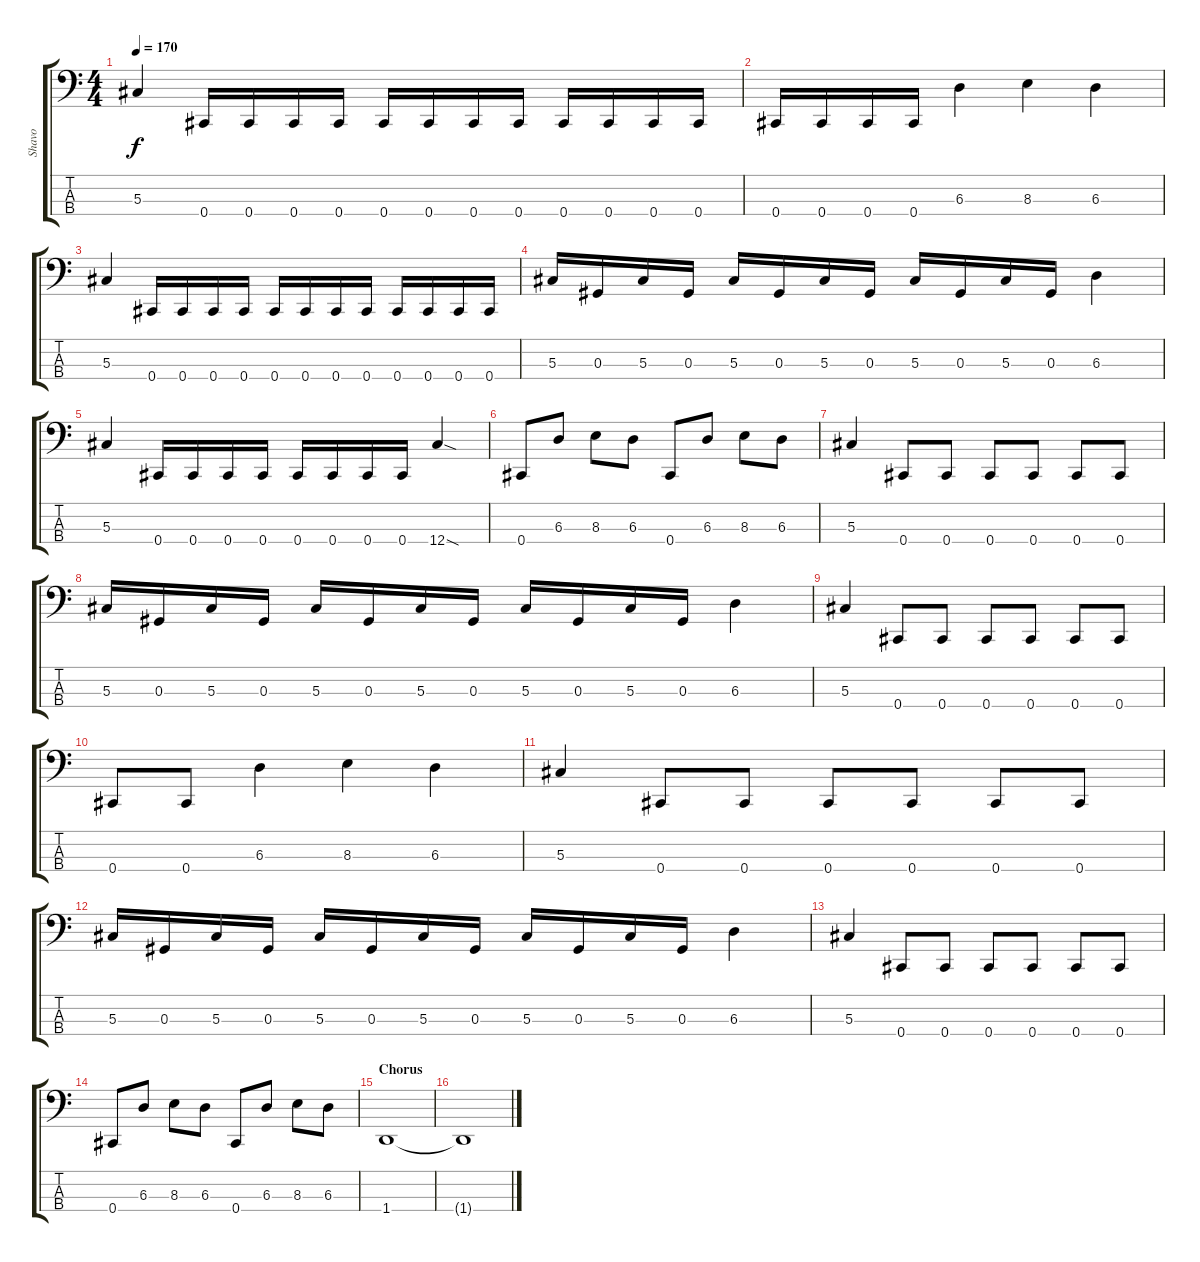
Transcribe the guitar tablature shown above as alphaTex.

\track ("Shavo" "Shavo") {instrument electricbassfinger}
\staff {score tabs}
\tuning (Gb2 Db2 Ab1 Db1) {hide}
\ts (4 4)
\tempo 170
\clef f4
\ks c
5.3.4{dy f} 0.4.16 0.4.16 0.4.16 0.4.16 0.4.16 0.4.16 0.4.16 0.4.16 0.4.16 0.4.16 0.4.16 0.4.16 |
0.4.16 0.4.16 0.4.16 0.4.16 6.3.4 8.3.4 6.3.4 |
5.3.4 0.4.16 0.4.16 0.4.16 0.4.16 0.4.16 0.4.16 0.4.16 0.4.16 0.4.16 0.4.16 0.4.16 0.4.16 |
5.3.16 0.3.16 5.3.16 0.3.16 5.3.16 0.3.16 5.3.16 0.3.16 5.3.16 0.3.16 5.3.16 0.3.16 6.3.4 |
5.3.4 0.4.16 0.4.16 0.4.16 0.4.16 0.4.16 0.4.16 0.4.16 0.4.16 12.4{sod}.4 |
0.4.8 6.3.8 8.3.8 6.3.8 0.4.8 6.3.8 8.3.8 6.3.8 |
5.3.4 0.4.8 0.4.8 0.4.8 0.4.8 0.4.8 0.4.8 |
5.3.16 0.3.16 5.3.16 0.3.16 5.3.16 0.3.16 5.3.16 0.3.16 5.3.16 0.3.16 5.3.16 0.3.16 6.3.4 |
5.3.4 0.4.8 0.4.8 0.4.8 0.4.8 0.4.8 0.4.8 |
0.4.8 0.4.8 6.3.4 8.3.4 6.3.4 |
5.3.4 0.4.8 0.4.8 0.4.8 0.4.8 0.4.8 0.4.8 |
5.3.16 0.3.16 5.3.16 0.3.16 5.3.16 0.3.16 5.3.16 0.3.16 5.3.16 0.3.16 5.3.16 0.3.16 6.3.4 |
5.3.4 0.4.8 0.4.8 0.4.8 0.4.8 0.4.8 0.4.8 |
0.4.8 6.3.8 8.3.8 6.3.8 0.4.8 6.3.8 8.3.8 6.3.8 |
\section ("" "Chorus")
1.4.1 |
1.4{t}.1
